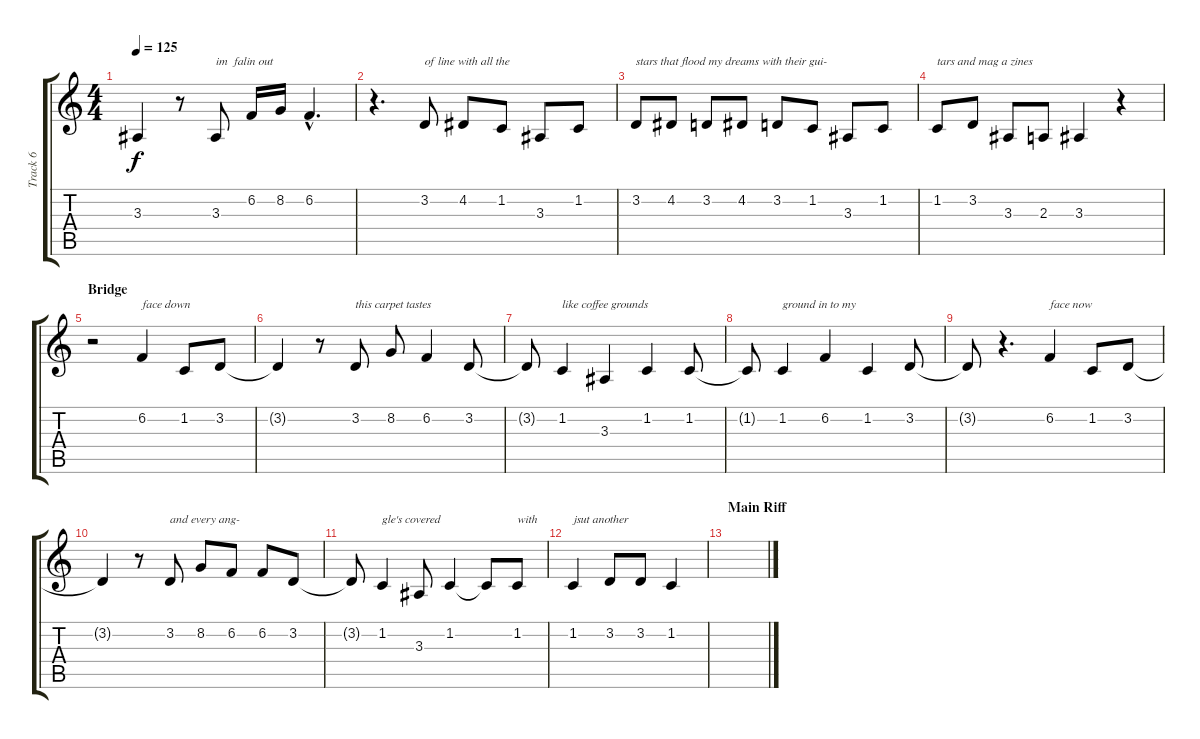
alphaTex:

\track ("Track 6" "Track 6") {instrument oboe}
\staff {score tabs}
\tuning (E4 B3 G3 D3 A2 E2) {hide}
\ts (4 4)
\tempo 125
\clef g2
\ks c
3.3.4{dy f} r.8 3.3.8{txt "im  falin out"} 6.2.16 8.2.16 6.2{hac}.4{d} |
r.4{d} 3.2.8{txt "of line with all the"} 4.2.8 1.2.8 3.3.8 1.2.8 |
3.2.8{txt "stars that flood my dreams with their gui-"} 4.2.8 3.2.8 4.2.8 3.2.8 1.2.8 3.3.8 1.2.8 |
1.2.8{txt "tars and mag a zines"} 3.2.8 3.3.8 2.3.8 3.3.4 r.4 |
\section ("" "Bridge")
r.2 6.2.4{txt "face down"} 1.2.8 3.2.8 |
3.2{t}.4 r.8 3.2.8{txt "this carpet tastes"} 8.2.8 6.2.4 3.2.8 |
3.2{t}.8 1.2.4{txt "like coffee grounds"} 3.3.4 1.2.4 1.2.8 |
1.2{t}.8 1.2.4{txt "ground in to my"} 6.2.4 1.2.4 3.2.8 |
3.2{t}.8 r.4{d} 6.2.4{txt "face now"} 1.2.8 3.2.8 |
3.2{t}.4 r.8 3.2.8{txt "and every ang-"} 8.2.8 6.2.8 6.2.8 3.2.8 |
3.2{t}.8 1.2.4{txt "gle's covered"} 3.3.8 1.2.4 1.2{t}.8 1.2.8{txt "with"} |
1.2.4{txt "jsut another"} 3.2.8 3.2.8 1.2.4 |
\section ("" "Main Riff")
